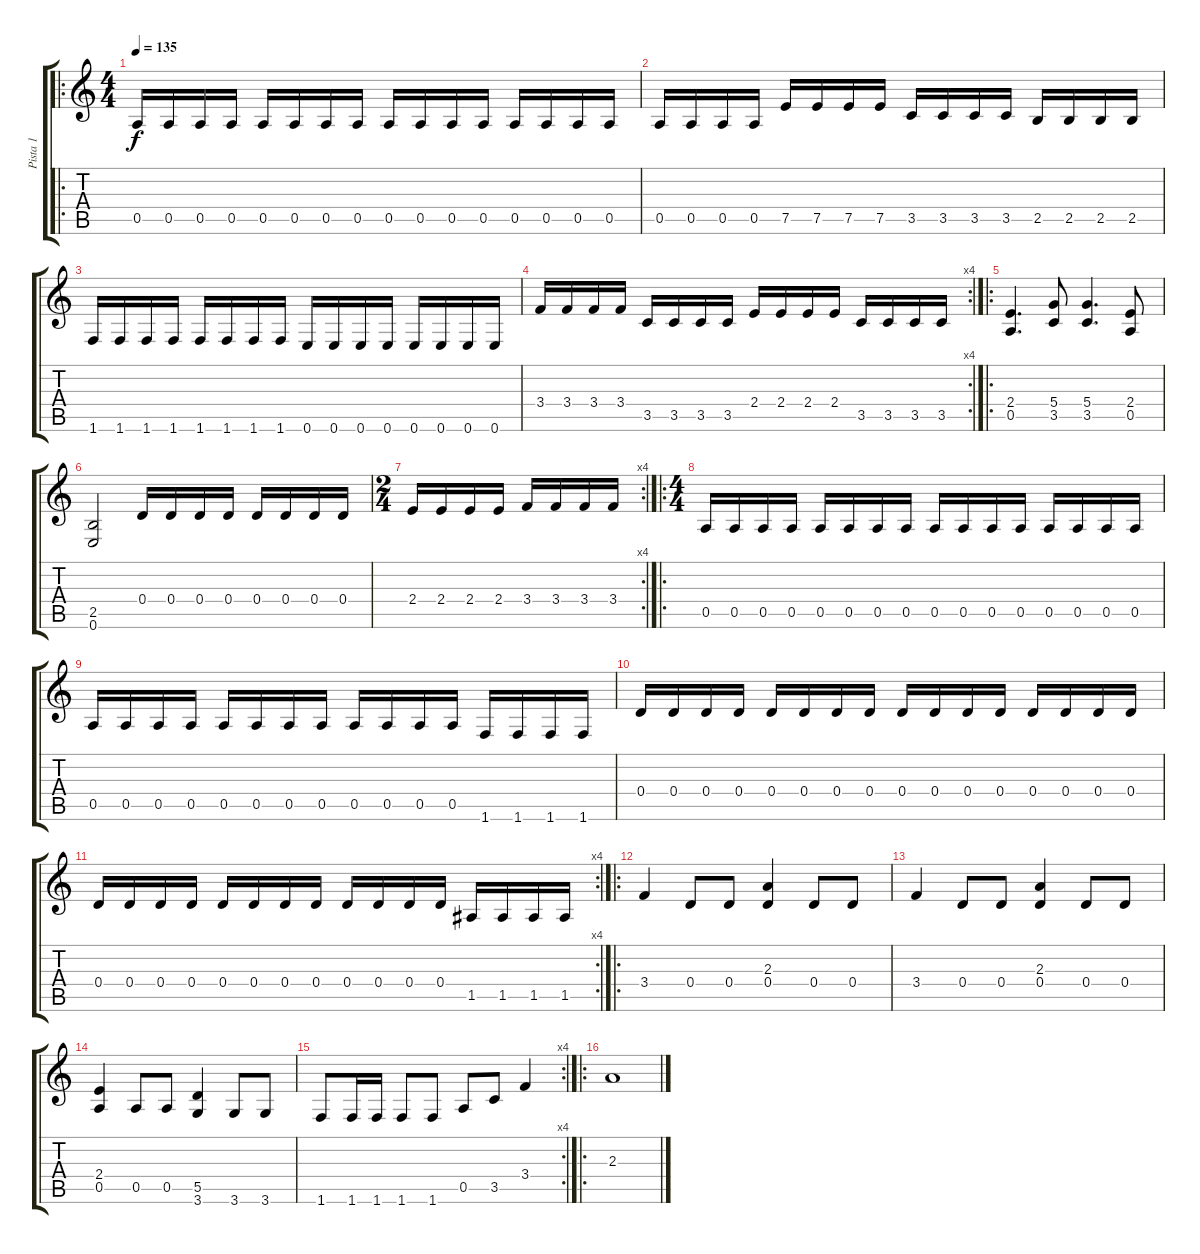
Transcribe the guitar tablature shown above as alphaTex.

\track ("Pista 1" "Pista 1") {instrument distortionguitar}
\staff {score tabs}
\tuning (E4 B3 G3 D3 A2 E2) {hide}
\ro
\ts (4 4)
\tempo 135
\clef g2
\ks c
0.5.16{dy f} 0.5.16 0.5.16 0.5.16 0.5.16 0.5.16 0.5.16 0.5.16 0.5.16 0.5.16 0.5.16 0.5.16 0.5.16 0.5.16 0.5.16 0.5.16 |
0.5.16 0.5.16 0.5.16 0.5.16 7.5.16 7.5.16 7.5.16 7.5.16 3.5.16 3.5.16 3.5.16 3.5.16 2.5.16 2.5.16 2.5.16 2.5.16 |
1.6.16 1.6.16 1.6.16 1.6.16 1.6.16 1.6.16 1.6.16 1.6.16 0.6.16 0.6.16 0.6.16 0.6.16 0.6.16 0.6.16 0.6.16 0.6.16 |
\rc 4
3.4.16 3.4.16 3.4.16 3.4.16 3.5.16 3.5.16 3.5.16 3.5.16 2.4.16 2.4.16 2.4.16 2.4.16 3.5.16 3.5.16 3.5.16 3.5.16 |
\ro
(2.4 0.5).4{d} (5.4 3.5).8 (5.4 3.5).4{d} (2.4 0.5).8 |
(2.5 0.6).2 0.4.16 0.4.16 0.4.16 0.4.16 0.4.16 0.4.16 0.4.16 0.4.16 |
\rc 4
\ts (2 4)
2.4.16 2.4.16 2.4.16 2.4.16 3.4.16 3.4.16 3.4.16 3.4.16 |
\ro
\ts (4 4)
0.5.16 0.5.16 0.5.16 0.5.16 0.5.16 0.5.16 0.5.16 0.5.16 0.5.16 0.5.16 0.5.16 0.5.16 0.5.16 0.5.16 0.5.16 0.5.16 |
0.5.16 0.5.16 0.5.16 0.5.16 0.5.16 0.5.16 0.5.16 0.5.16 0.5.16 0.5.16 0.5.16 0.5.16 1.6.16 1.6.16 1.6.16 1.6.16 |
0.4.16 0.4.16 0.4.16 0.4.16 0.4.16 0.4.16 0.4.16 0.4.16 0.4.16 0.4.16 0.4.16 0.4.16 0.4.16 0.4.16 0.4.16 0.4.16 |
\rc 4
0.4.16 0.4.16 0.4.16 0.4.16 0.4.16 0.4.16 0.4.16 0.4.16 0.4.16 0.4.16 0.4.16 0.4.16 1.5.16 1.5.16 1.5.16 1.5.16 |
\ro
3.4.4 0.4.8 0.4.8 (2.3 0.4).4 0.4.8 0.4.8 |
3.4.4 0.4.8 0.4.8 (2.3 0.4).4 0.4.8 0.4.8 |
(2.4 0.5).4 0.5.8 0.5.8 (5.5 3.6).4 3.6.8 3.6.8 |
\rc 4
1.6.8 1.6.16 1.6.16 1.6.8 1.6.8 0.5.8 3.5.8 3.4.4 |
\ro
2.3.1
